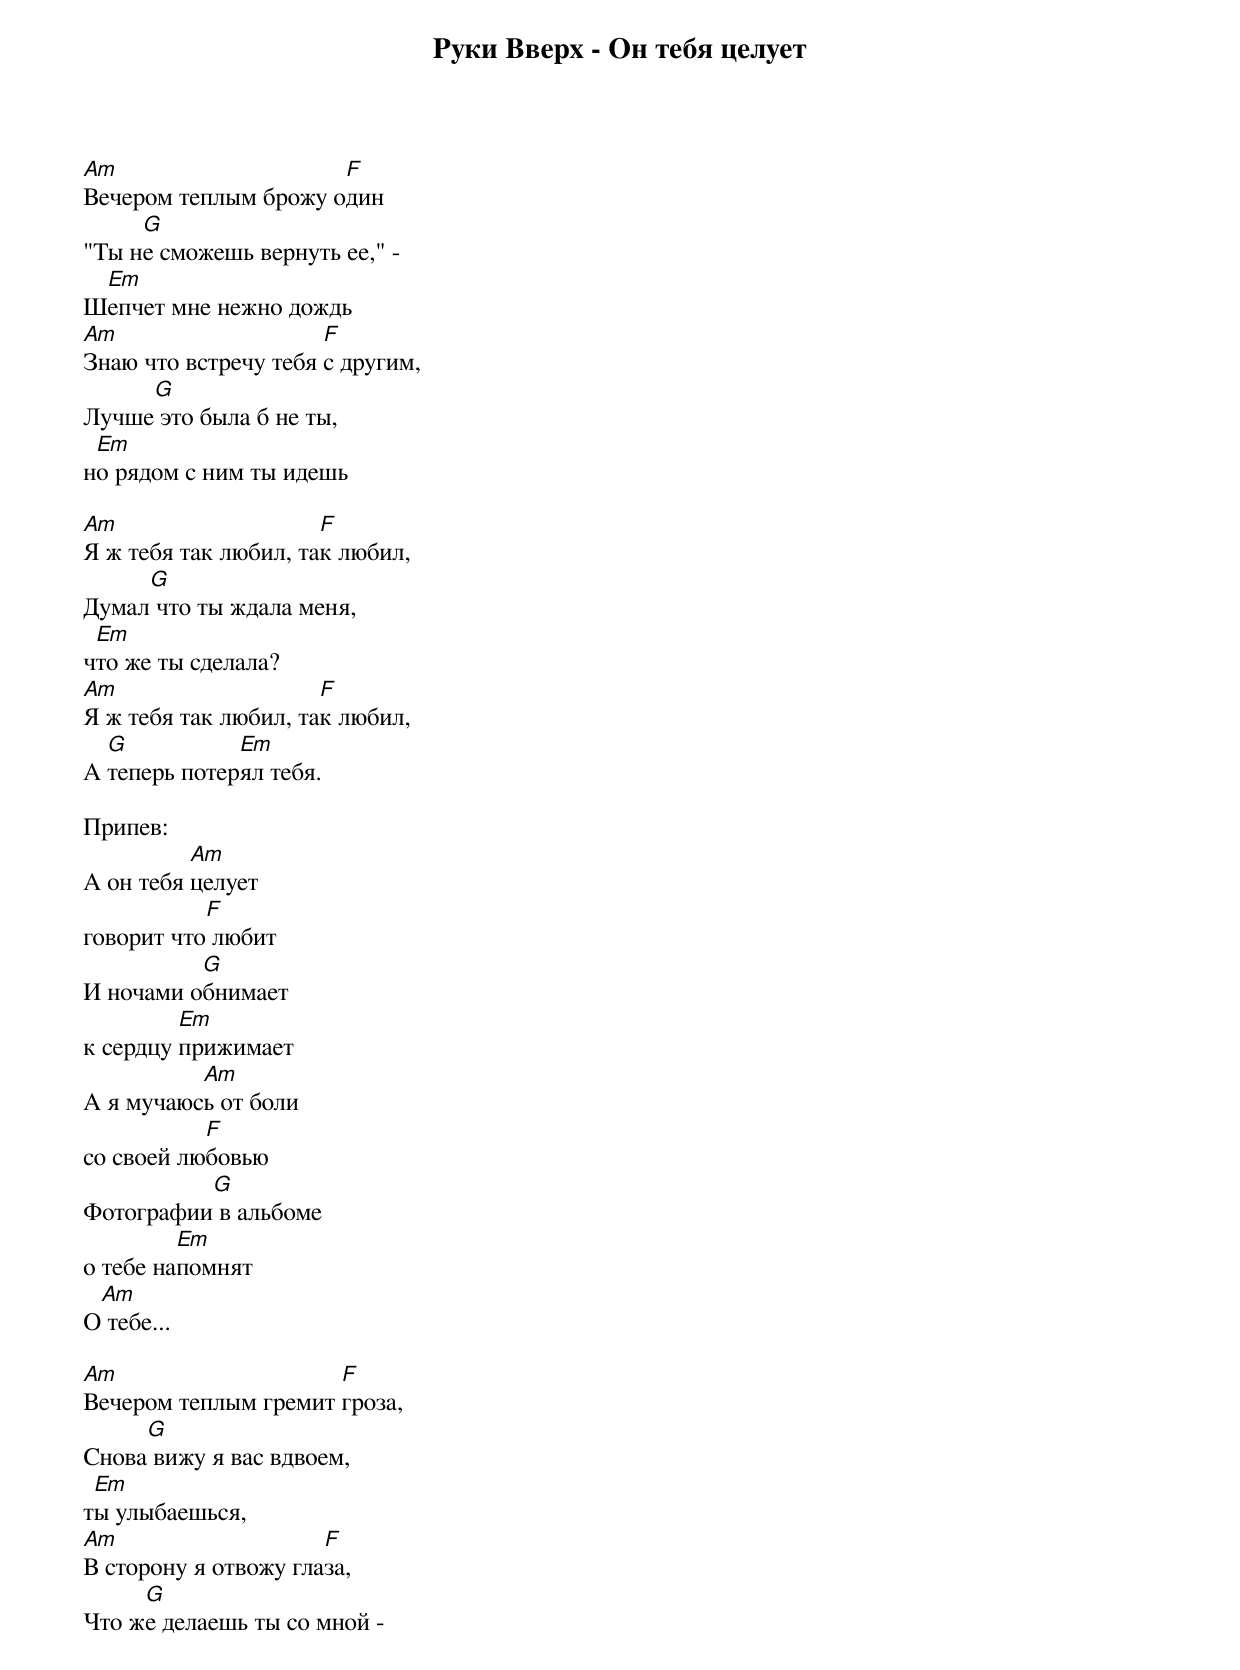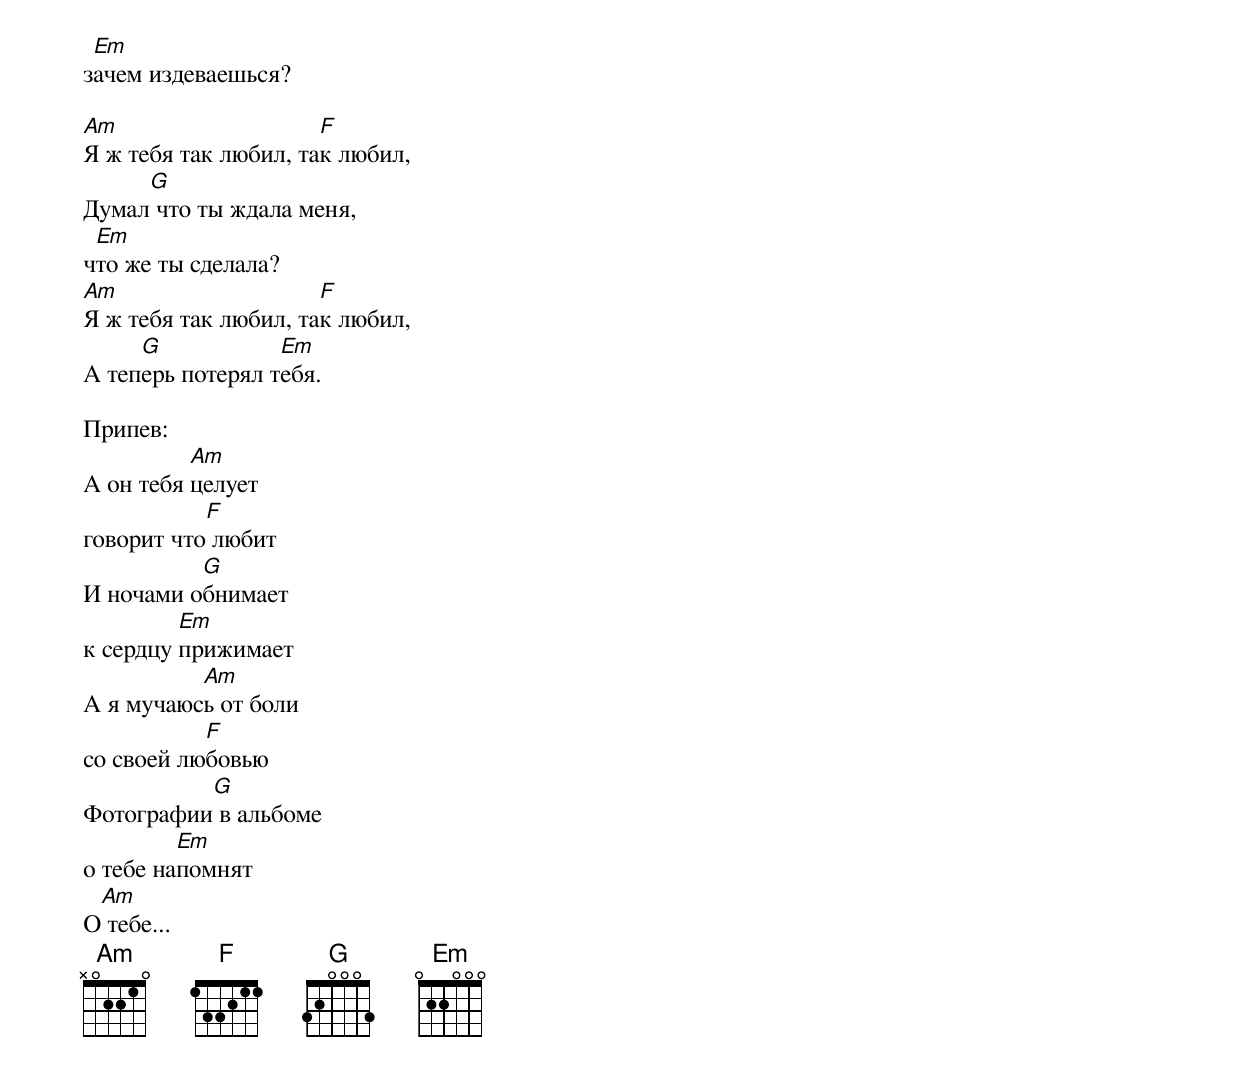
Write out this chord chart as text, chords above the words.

Руки Вверх - Он тебя целует

Am                    F
Вечером теплым брожу один
     G
"Ты не сможешь вернуть ее," -
 Em
Шепчет мне нежно дождь
Am                    F
Знаю что встречу тебя с другим,
     G
Лучше это была б не ты,
 Em
но рядом с ним ты идешь

Am                    F
Я ж тебя так любил, так любил,
     G
Думал что ты ждала меня,
 Em
что же ты сделала?
Am                    F
Я ж тебя так любил, так любил,
  G           Em
А теперь потерял тебя.

Припев:
          Am
А он тебя целует
           F
говорит что любит
          G
И ночами обнимает
         Em
к сердцу прижимает
          Am
А я мучаюсь от боли
           F
со своей любовью
          G
Фотографии в альбоме
         Em
о тебе напомнят
 Am
О тебе...

Am                    F
Вечером теплым гремит гроза,
     G
Снова вижу я вас вдвоем,
 Em
ты улыбаешься,
Am                    F
В сторону я отвожу глаза,
     G
Что же делаешь ты со мной -
 Em
зачем издеваешься?

Am                    F
Я ж тебя так любил, так любил,
     G
Думал что ты ждала меня,
 Em
что же ты сделала?
Am                    F
Я ж тебя так любил, так любил,
     G            Em
А теперь потерял тебя.

Припев:
          Am
А он тебя целует
           F
говорит что любит
          G
И ночами обнимает
         Em
к сердцу прижимает
          Am
А я мучаюсь от боли
           F
со своей любовью
          G
Фотографии в альбоме
         Em
о тебе напомнят
 Am
О тебе...
